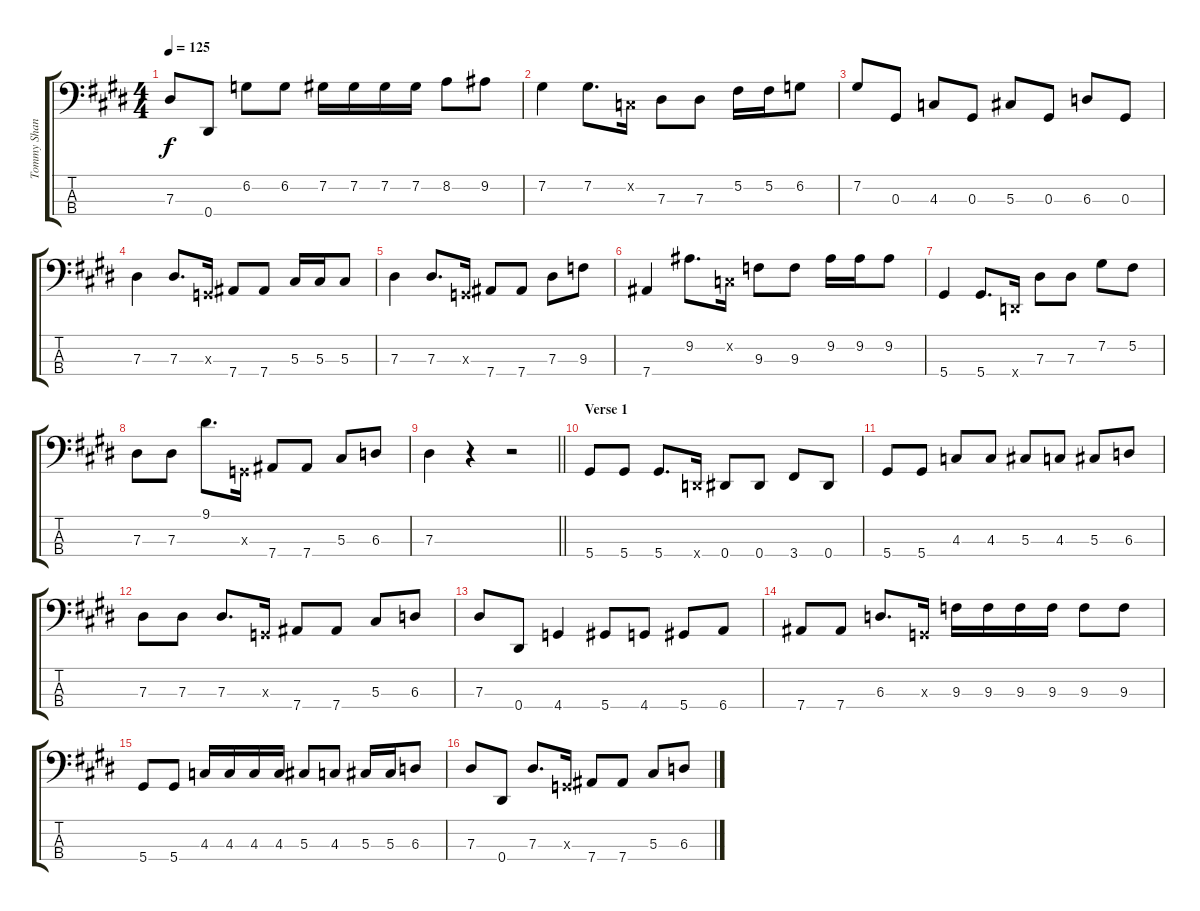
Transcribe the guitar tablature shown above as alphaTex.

\track ("Tommy Shannon" "Tommy Shan") {instrument electricbassfinger}
\staff {score tabs}
\tuning (Gb2 Db2 Ab1 Eb1) {hide}
\ts (4 4)
\tempo 125
\clef f4
\ks e
7.3.8{dy f} 0.4.8 6.2.8 6.2.8 7.2.16 7.2.16 7.2.16 7.2.16 8.2.8 9.2.8 |
7.2.4 7.2.8{d} -1.2{x}.16 7.3.8 7.3.8 5.2.16 5.2.16 6.2.8 |
7.2.8 0.3.8 4.3.8 0.3.8 5.3.8 0.3.8 6.3.8 0.3.8 |
7.3.4 7.3.8{d} -1.3{x}.16 7.4.8 7.4.8 5.3.16 5.3.16 5.3.8 |
7.3.4 7.3.8{d} -1.3{x}.16 7.4.8 7.4.8 7.3.8 9.3.8 |
7.4.4 9.2.8{d} -1.2{x}.16 9.3.8 9.3.8 9.2.16 9.2.16 9.2.8 |
5.4.4 5.4.8{d} -1.4{x}.16 7.3.8 7.3.8 7.2.8 5.2.8 |
7.3.8 7.3.8 9.1.8{d} -1.3{x}.16 7.4.8 7.4.8 5.3.8 6.3.8 |
\barLineRight lightlight
7.3.4 r.4 r.2 |
\section ("" "Verse 1")
5.4.8 5.4.8 5.4.8{d} -1.4{x}.16 0.4.8 0.4.8 3.4.8 0.4.8 |
5.4.8 5.4.8 4.3.8 4.3.8 5.3.8 4.3.8 5.3.8 6.3.8 |
7.3.8 7.3.8 7.3.8{d} -1.3{x}.16 7.4.8 7.4.8 5.3.8 6.3.8 |
7.3.8 0.4.8 4.4.4 5.4.8 4.4.8 5.4.8 6.4.8 |
7.4.8 7.4.8 6.3.8{d} -1.3{x}.16 9.3.16 9.3.16 9.3.16 9.3.16 9.3.8 9.3.8 |
5.4.8 5.4.8 4.3.16 4.3.16 4.3.16 4.3.16 5.3.8 4.3.8 5.3.16 5.3.16 6.3.8 |
7.3.8 0.4.8 7.3.8{d} -1.3{x}.16 7.4.8 7.4.8 5.3.8 6.3.8
